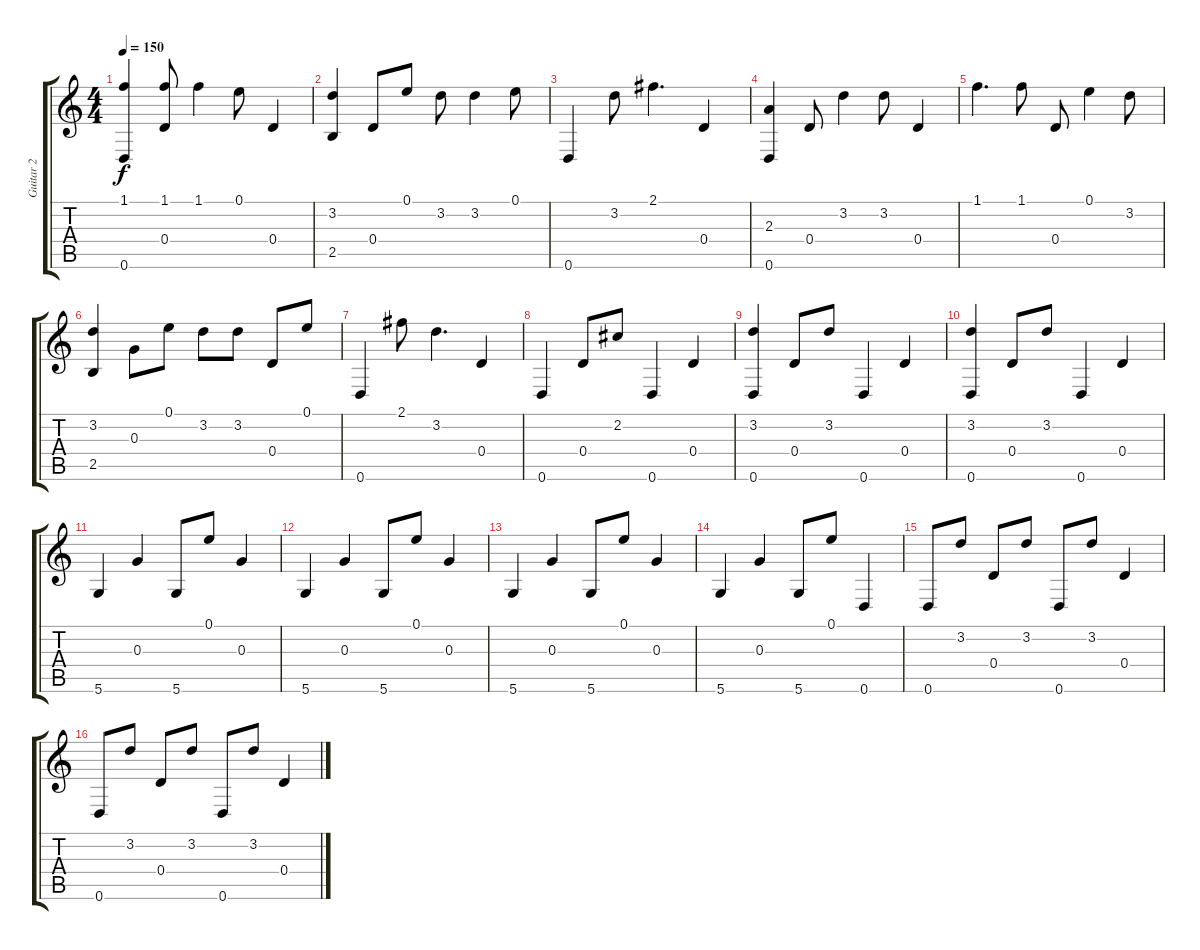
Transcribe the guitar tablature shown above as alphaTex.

\track ("Guitar 2" "Guitar 2") {instrument acousticguitarsteel}
\staff {score tabs}
\tuning (E4 B3 G3 D3 A2 D2) {hide}
\ts (4 4)
\tempo 150
\clef g2
\ks c
(1.1 0.6).4{dy f} (1.1 0.4).8 1.1.4 0.1.8 0.4.4 |
(3.2 2.5).4 0.4.8 0.1.8 3.2.8 3.2.4 0.1.8 |
0.6.4 3.2.8 2.1.4{d} 0.4.4 |
(2.3 0.6).4 0.4.8 3.2.4 3.2.8 0.4.4 |
1.1.4{d} 1.1.8 0.4.8 0.1.4 3.2.8 |
(3.2 2.5).4 0.3.8 0.1.8 3.2.8 3.2.8 0.4.8 0.1.8 |
0.6.4 2.1.8 3.2.4{d} 0.4.4 |
0.6.4 0.4.8 2.2.8 0.6.4 0.4.4 |
(3.2 0.6).4 0.4.8 3.2.8 0.6.4 0.4.4 |
(3.2 0.6).4 0.4.8 3.2.8 0.6.4 0.4.4 |
5.6.4 0.3.4 5.6.8 0.1.8 0.3.4 |
5.6.4 0.3.4 5.6.8 0.1.8 0.3.4 |
5.6.4 0.3.4 5.6.8 0.1.8 0.3.4 |
5.6.4 0.3.4 5.6.8 0.1.8 0.6.4 |
0.6.8 3.2.8 0.4.8 3.2.8 0.6.8 3.2.8 0.4.4 |
0.6.8 3.2.8 0.4.8 3.2.8 0.6.8 3.2.8 0.4.4
